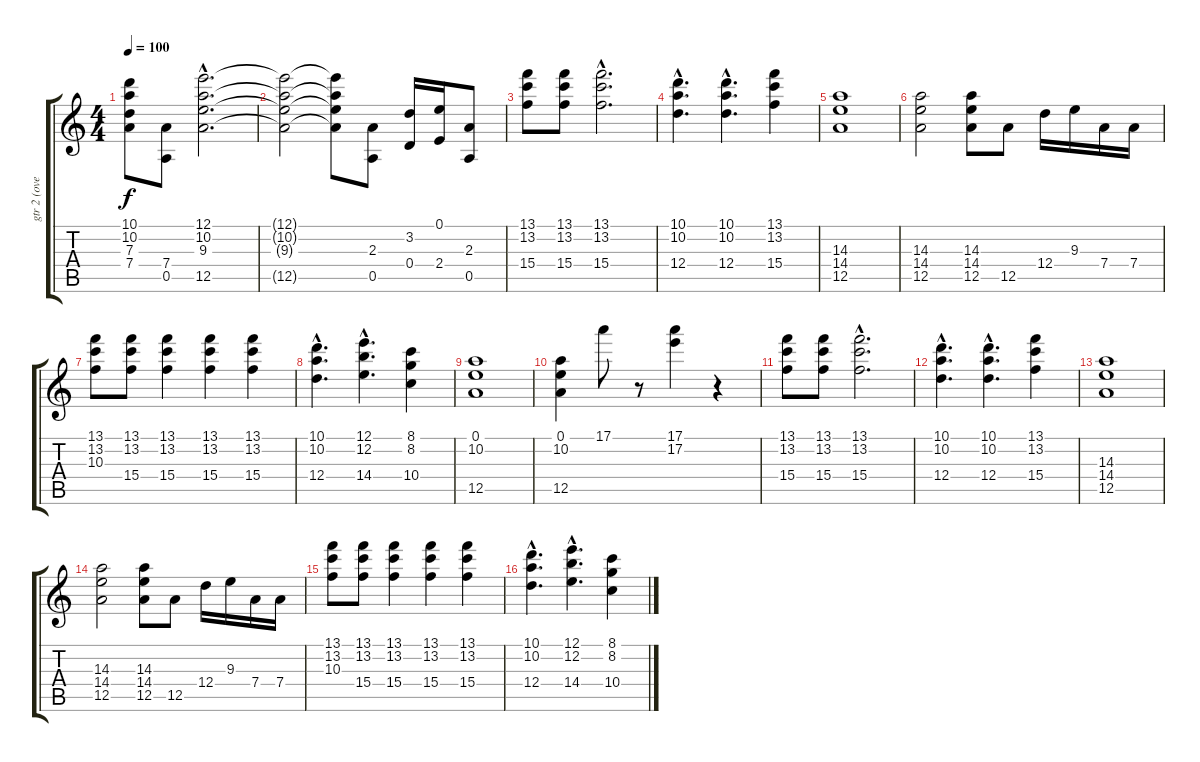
\track ("gtr 2 (overdriven)" "gtr 2 (ove") {instrument overdrivenguitar}
\staff {score tabs}
\tuning (E4 B3 G3 D3 A2 E2) {hide}
\ts (4 4)
\tempo 100
\clef g2
\ks c
(10.1 10.2 7.3 7.4).8{dy f} (7.4 0.5).8 (12.1{hac} 10.2{hac} 9.3{hac} 12.5{hac}).2{d} |
(12.1{t} 10.2{t} 9.3{t} 12.5{t}).2 (12.1{t} 10.2{t} 9.3{t} 12.5{t}).8 (2.3 0.5).8 (3.2 0.4).16 (0.1 2.4).16 (2.3 0.5).8 |
(13.1 13.2 15.4).8 (13.1 13.2 15.4).8 (13.1{hac} 13.2{hac} 15.4{hac}).2{d} |
(10.1{hac} 10.2{hac} 12.4{hac}).4{d} (10.1{hac} 10.2{hac} 12.4{hac}).4{d} (13.1 13.2 15.4).4 |
(14.3 14.4 12.5).1 |
(14.3 14.4 12.5).2 (14.3 14.4 12.5).8 12.5.8 12.4.16 9.3.16 7.4.16 7.4.16 |
(13.1 13.2 10.3).8 (13.1 13.2 15.4).8 (13.1 13.2 15.4).4 (13.1 13.2 15.4).4 (13.1 13.2 15.4).4 |
(10.1{hac} 10.2{hac} 12.4{hac}).4{d} (12.1{hac} 12.2{hac} 14.4{hac}).4{d} (8.1 8.2 10.4).4 |
(0.1 10.2 12.5).1 |
(0.1 10.2 12.5).4 17.1.8 r.8 (17.1 17.2).4 r.4 |
(13.1 13.2 15.4).8 (13.1 13.2 15.4).8 (13.1{hac} 13.2{hac} 15.4{hac}).2{d} |
(10.1{hac} 10.2{hac} 12.4{hac}).4{d} (10.1{hac} 10.2{hac} 12.4{hac}).4{d} (13.1 13.2 15.4).4 |
(14.3 14.4 12.5).1 |
(14.3 14.4 12.5).2 (14.3 14.4 12.5).8 12.5.8 12.4.16 9.3.16 7.4.16 7.4.16 |
(13.1 13.2 10.3).8 (13.1 13.2 15.4).8 (13.1 13.2 15.4).4 (13.1 13.2 15.4).4 (13.1 13.2 15.4).4 |
(10.1{hac} 10.2{hac} 12.4{hac}).4{d} (12.1{hac} 12.2{hac} 14.4{hac}).4{d} (8.1 8.2 10.4).4
